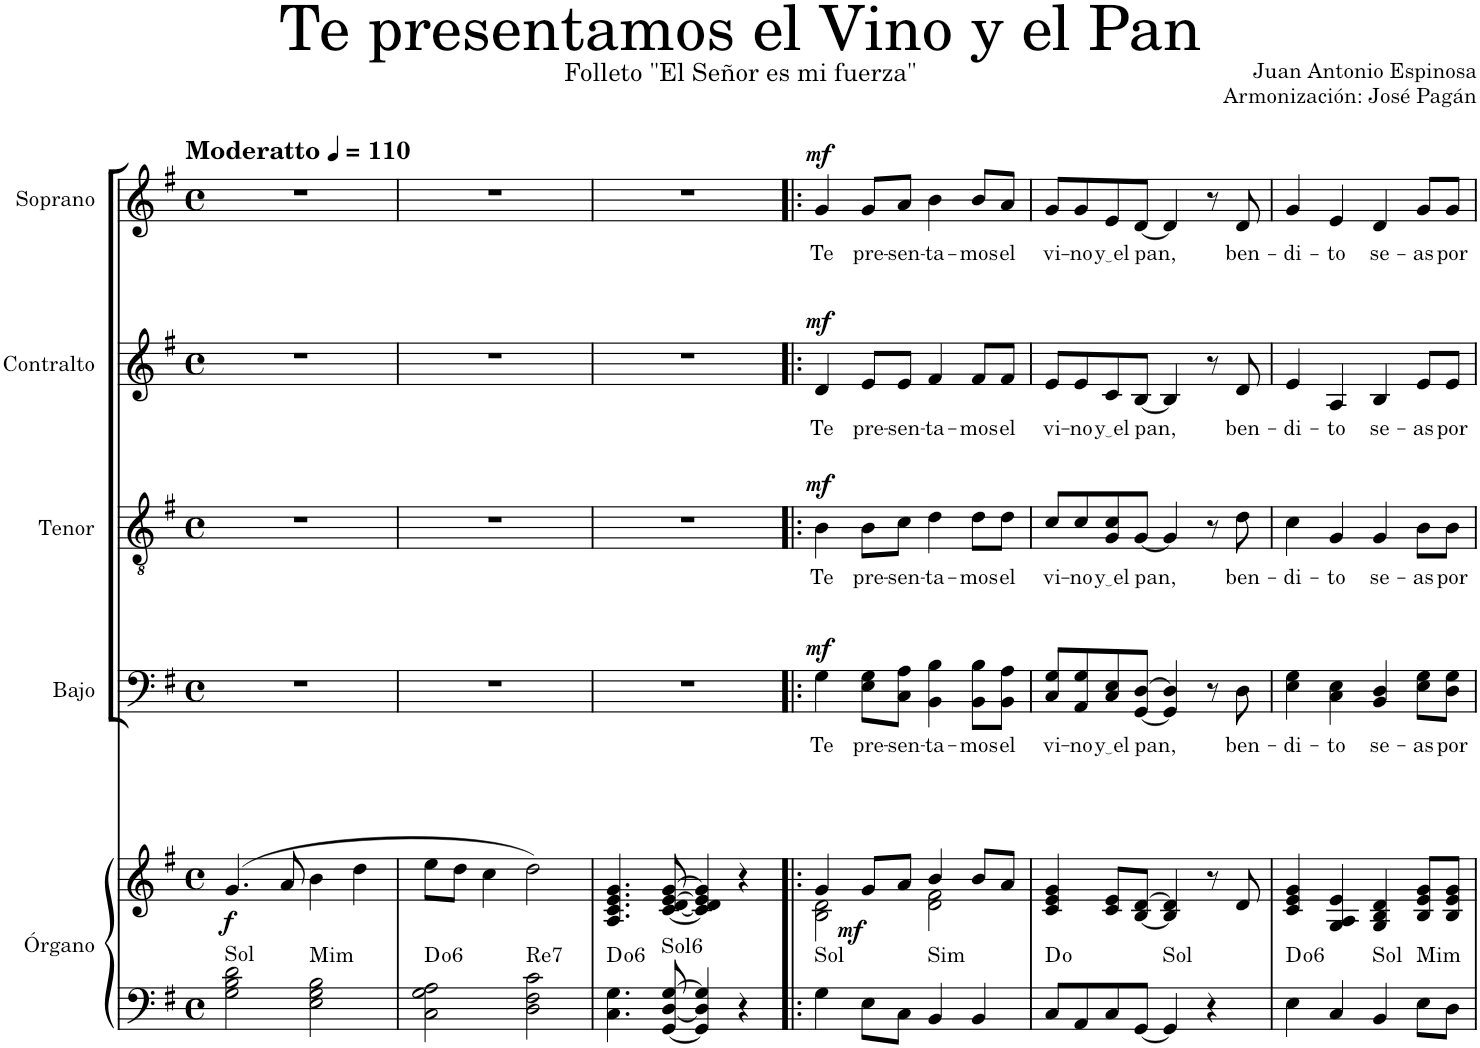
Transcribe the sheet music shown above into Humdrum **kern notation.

**kern	**kern	**dynam	**harte	**kern	**text	**dynam	**kern	**text	**dynam	**kern	**text	**dynam	**kern	**text	**dynam
*part5	*part5	*part5	*part5	*part4	*part4	*part4	*part3	*part3	*part3	*part2	*part2	*part2	*part1	*part1	*part1
*staff6	*staff5	*staff5/6	*	*staff4	*staff4	*staff4	*staff3	*staff3	*staff3	*staff2	*staff2	*staff2	*staff1	*staff1	*staff1
*I"Órgano	*	*	*	*I"Bajo	*	*	*I"Tenor	*	*	*I"Contralto	*	*	*I"Soprano	*	*
*	*	*	*	*I'B.	*	*	*I'T.	*	*	*I'C.	*	*	*I'S.	*	*
*clefF4	*clefG2	*	*	*clefF4	*	*	*clefGv2	*	*	*clefG2	*	*	*clefG2	*	*
*k[f#]	*k[f#]	*	*	*k[f#]	*	*	*k[f#]	*	*	*k[f#]	*	*	*k[f#]	*	*
*M4/4	*M4/4	*	*	*M4/4	*	*	*M4/4	*	*	*M4/4	*	*	*M4/4	*	*
*met(c)	*met(c)	*	*	*met(c)	*	*	*met(c)	*	*	*met(c)	*	*	*met(c)	*	*
*MM110	*MM110	*	*	*MM110	*	*	*MM110	*	*	*MM110	*	*	*MM110	*	*
=1	=1	=1	=1	=1	=1	=1	=1	=1	=1	=1	=1	=1	=1	=1	=1
!	!	!	!	!	!	!	!	!	!	!	!	!	!LO:TX:a:B:t=Moderatto	!	!
!	!	!LO:DY:b	!LO:H:kt=Sol	!	!	!	!	!	!	!	!	!	!	!	!
2G\ 2B\ 2d\	(4.g/	f	N	1r	.	.	1r	.	.	1r	.	.	1r	.	.
.	8a/	.	.	.	.	.	.	.	.	.	.	.	.	.	.
!	!	!	!LO:H:kt=Mim	!	!	!	!	!	!	!	!	!	!	!	!
2E\ 2G\ 2B\	4b\	.	N	.	.	.	.	.	.	.	.	.	.	.	.
.	4dd\	.	.	.	.	.	.	.	.	.	.	.	.	.	.
=2	=2	=2	=2	=2	=2	=2	=2	=2	=2	=2	=2	=2	=2	=2	=2
!	!	!	!LO:H:kt=6	!	!	!	!	!	!	!	!	!	!	!	!
2C\ 2G\ 2A\	8ee\L	.	D:dim(6)	1r	.	.	1r	.	.	1r	.	.	1r	.	.
.	8dd\J	.	.	.	.	.	.	.	.	.	.	.	.	.	.
.	4cc\	.	.	.	.	.	.	.	.	.	.	.	.	.	.
!	!	!	!LO:H:kt=Re7	!	!	!	!	!	!	!	!	!	!	!	!
2D\ 2F#\ 2c\	2dd\)	.	N	.	.	.	.	.	.	.	.	.	.	.	.
=3	=3	=3	=3	=3	=3	=3	=3	=3	=3	=3	=3	=3	=3	=3	=3
!	!	!	!LO:H:kt=6	!	!	!	!	!	!	!	!	!	!	!	!
4.C\ 4.G\	4.A/ 4.c/ 4.e/ 4.g/	.	D:dim(6)	1r	.	.	1r	.	.	1r	.	.	1r	.	.
!	!	!	!LO:H:kt=Sol6	!	!	!	!	!	!	!	!	!	!	!	!
[8GG/ [8D/ [8G/	[8c/ [8d/ [8e/ [8g/	.	N	.	.	.	.	.	.	.	.	.	.	.	.
4GG/] 4D/] 4G/]	4c/] 4d/] 4e/] 4g/]	.	.	.	.	.	.	.	.	.	.	.	.	.	.
4r	4r	.	.	.	.	.	.	.	.	.	.	.	.	.	.
=4!|:	=4!|:	=4!|:	=4!|:	=4!|:	=4!|:	=4!|:	=4!|:	=4!|:	=4!|:	=4!|:	=4!|:	=4!|:	=4!|:	=4!|:	=4!|:
*	*^	*	*	*	*	*	*	*	*	*	*	*	*	*	*
!	!	!	!LO:DY:b	!LO:H:kt=Sol	!	!LO:LY:b	!LO:DY:a	!	!LO:LY:b	!LO:DY:a	!	!LO:LY:b	!LO:DY:a	!	!LO:LY:b	!LO:DY:a
4G\	4g/	2B\ 2d\	mf	N	4G\	Te	mf	4B\	Te	mf	4d/	Te	mf	4g/	Te	mf
!	!	!	!	!	!	!LO:LY:b	!	!	!LO:LY:b	!	!	!LO:LY:b	!	!	!LO:LY:b	!
8E\L	8g/L	.	.	.	8E\ 8G\L	pre-	.	8B\L	pre-	.	8e/L	pre-	.	8g/L	pre-	.
!	!	!	!	!	!	!LO:LY:b	!	!	!LO:LY:b	!	!	!LO:LY:b	!	!	!LO:LY:b	!
8C\J	8a/J	.	.	.	8C\ 8A\J	-sen-	.	8c\J	-sen-	.	8e/J	-sen-	.	8a/J	-sen-	.
!	!	!	!	!LO:H:kt=Sim	!	!LO:LY:b	!	!	!LO:LY:b	!	!	!LO:LY:b	!	!	!LO:LY:b	!
4BB/	4b/	2d\ 2f#\	.	N	4BB\ 4B\	-ta-	.	4d\	-ta-	.	4f#/	-ta-	.	4b\	-ta-	.
!	!	!	!	!	!	!LO:LY:b	!	!	!LO:LY:b	!	!	!LO:LY:b	!	!	!LO:LY:b	!
4BB/	8b/L	.	.	.	8BB\ 8B\L	-mos	.	8d\L	-mos	.	8f#/L	-mos	.	8b/L	-mos	.
!	!	!	!	!	!	!LO:LY:b	!	!	!LO:LY:b	!	!	!LO:LY:b	!	!	!LO:LY:b	!
.	8a/J	.	.	.	8BB\ 8A\J	el	.	8d\J	el	.	8f#/J	el	.	8a/J	el	.
*	*v	*v	*	*	*	*	*	*	*	*	*	*	*	*	*	*
=5	=5	=5	=5	=5	=5	=5	=5	=5	=5	=5	=5	=5	=5	=5	=5
!	!	!	!	!	!LO:LY:b	!	!	!LO:LY:b	!	!	!LO:LY:b	!	!	!LO:LY:b	!
8C/L	4c/ 4e/ 4g/	.	D:dim	8C/ 8G/L	vi-	.	8c/L	vi-	.	8e/L	vi-	.	8g/L	vi-	.
!	!	!	!	!	!LO:LY:b	!	!	!LO:LY:b	!	!	!LO:LY:b	!	!	!LO:LY:b	!
8AA/	.	.	.	8AA/ 8G/	-no	.	8c/	-no	.	8e/	-no	.	8g/	-no	.
!	!	!	!	!	!LO:LY:b	!	!	!LO:LY:b	!	!	!LO:LY:b	!	!	!LO:LY:b	!
8C/	8c/ 8e/L	.	.	8C/ 8E/	y el	.	8G/ 8c/	y el	.	8c/	y el	.	8e/	y el	.
!	!	!	!	!	!LO:LY:b	!	!	!LO:LY:b	!	!	!LO:LY:b	!	!	!LO:LY:b	!
[8GG/J	[8B/ [8d/J	.	.	[8GG/ [8D/J	pan,	.	[8G/J	pan,	.	[8B/J	pan,	.	[8d/J	pan,	.
!	!	!	!LO:H:kt=Sol	!	!	!	!	!	!	!	!	!	!	!	!
4GG/]	4B/] 4d/]	.	N	4GG/] 4D/]	.	.	4G/]	.	.	4B/]	.	.	4d/]	.	.
4r	8r	.	.	8r	.	.	8r	.	.	8r	.	.	8r	.	.
!	!	!	!	!	!LO:LY:b	!	!	!LO:LY:b	!	!	!LO:LY:b	!	!	!LO:LY:b	!
.	8d/	.	.	8D\	ben-	.	8d\	ben-	.	8d/	ben-	.	8d/	ben-	.
=6	=6	=6	=6	=6	=6	=6	=6	=6	=6	=6	=6	=6	=6	=6	=6
!	!	!	!LO:H:kt=6	!	!LO:LY:b	!	!	!LO:LY:b	!	!	!LO:LY:b	!	!	!LO:LY:b	!
4E\	4c/ 4e/ 4g/	.	D:dim(6)	4E\ 4G\	-di-	.	4c\	-di-	.	4e/	-di-	.	4g/	-di-	.
!	!	!	!	!	!LO:LY:b	!	!	!LO:LY:b	!	!	!LO:LY:b	!	!	!LO:LY:b	!
4C/	4G/ 4A/ 4e/	.	.	4C\ 4E\	-to	.	4G/	-to	.	4A/	-to	.	4e/	-to	.
!	!	!	!LO:H:kt=Sol	!	!LO:LY:b	!	!	!LO:LY:b	!	!	!LO:LY:b	!	!	!LO:LY:b	!
4BB/	4G/ 4B/ 4d/	.	N	4BB/ 4D/	se-	.	4G/	se-	.	4B/	se-	.	4d/	se-	.
!	!	!	!LO:H:kt=Mim	!	!LO:LY:b	!	!	!LO:LY:b	!	!	!LO:LY:b	!	!	!LO:LY:b	!
8E\L	8B/ 8e/ 8g/L	.	N	8E\ 8G\L	-as	.	8B\L	-as	.	8e/L	-as	.	8g/L	-as	.
!	!	!	!	!	!LO:LY:b	!	!	!LO:LY:b	!	!	!LO:LY:b	!	!	!LO:LY:b	!
8D\J	8B/ 8e/ 8g/J	.	.	8D\ 8G\J	por	.	8B\J	por	.	8e/J	por	.	8g/J	por	.
=	=	=	=	=	=	=	=	=	=	=	=	=	=	=	=
*-	*-	*-	*-	*-	*-	*-	*-	*-	*-	*-	*-	*-	*-	*-	*-
